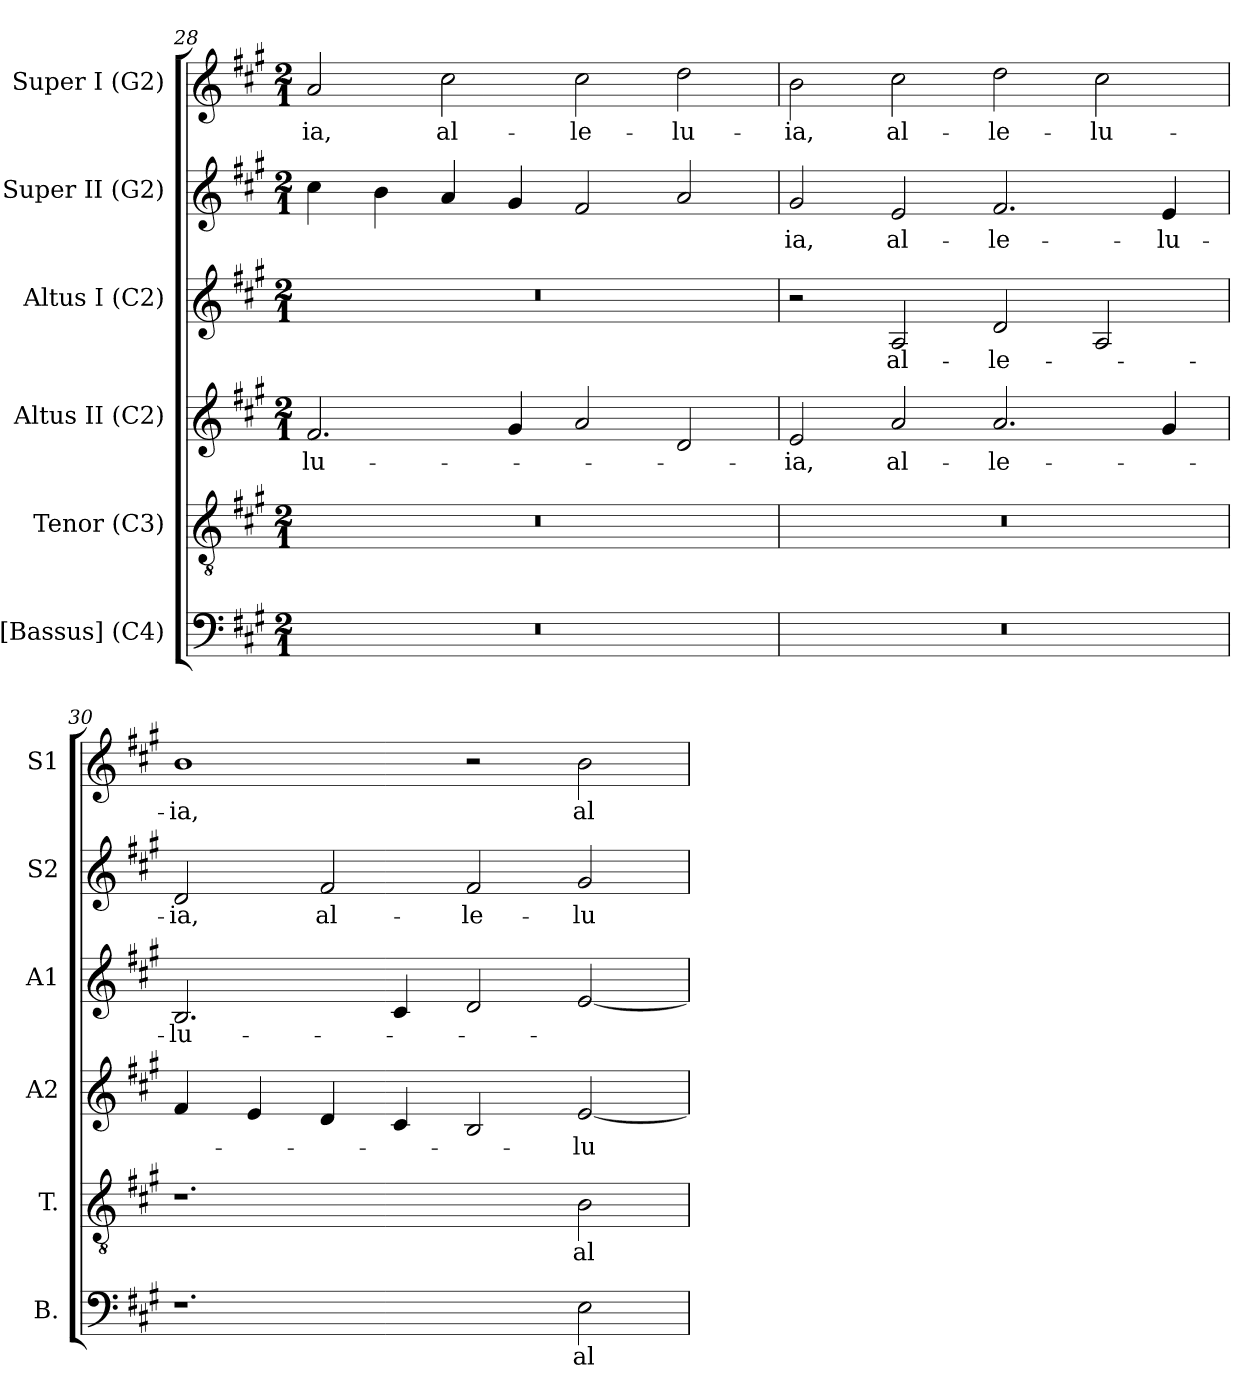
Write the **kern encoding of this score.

**kern	**text	**kern	**text	**kern	**text	**kern	**text	**kern	**text	**kern	**text
*part6	*part6	*part5	*part5	*part4	*part4	*part3	*part3	*part2	*part2	*part1	*part1
*staff6	*staff6	*staff5	*staff5	*staff4	*staff4	*staff3	*staff3	*staff2	*staff2	*staff1	*staff1
*I"[Bassus] (C4)	*	*I"Tenor (C3)	*	*I"Altus II (C2)	*	*I"Altus I (C2)	*	*I"Super II (G2)	*	*I"Super I (G2)	*
*I'B.	*	*I'T.	*	*I'A2	*	*I'A1	*	*I'S2	*	*I'S1	*
*clefF4	*	*clefGv2	*	*clefG2	*	*clefG2	*	*clefG2	*	*clefG2	*
*	*	*ITrd7c12	*	*	*	*	*	*	*	*	*
*k[f#c#g#]	*	*k[f#c#g#]	*	*k[f#c#g#]	*	*k[f#c#g#]	*	*k[f#c#g#]	*	*k[f#c#g#]	*
*A:	*	*A:	*	*A:	*	*A:	*	*A:	*	*A:	*
*M2/1	*	*M2/1	*	*M2/1	*	*M2/1	*	*M2/1	*	*M2/1	*
=28	=28	=28	=28	=28	=28	=28	=28	=28	=28	=28	=28
!LO:N:vis=1	!	!LO:N:vis=1	!	!	!	!	!	!	!	!	!
!	!	!	!	!	!LO:LY:b:color=#000000	!LO:N:vis=1	!	!	!	!	!
!	!	!	!	!	!	!	!	!	!	!	!LO:LY:b:color=#000000
0r	.	0r	.	2.f#i/	-lu-	0r	.	4cc#i\	.	2ai/	-ia,
.	.	.	.	.	.	.	.	4bi\	.	.	.
!	!	!	!	!	!	!	!	!	!	!	!LO:LY:b:color=#000000
.	.	.	.	.	.	.	.	4ai/	.	2cc#i\	al-
.	.	.	.	4g#i/	.	.	.	4g#i/	.	.	.
!	!	!	!	!	!	!	!	!	!	!	!LO:LY:b:color=#000000
.	.	.	.	2ai/	.	.	.	2f#i/	.	2cc#i\	-le-
!	!	!	!	!	!	!	!	!	!	!	!LO:LY:b:color=#000000
.	.	.	.	2di/	.	.	.	2ai/	.	2ddi\	-lu-
!!LO:PB:g=z
=29	=29	=29	=29	=29	=29	=29	=29	=29	=29	=29	=29
!LO:N:vis=1	!	!LO:N:vis=1	!	!	!	!	!	!	!	!	!
!	!	!	!	!	!LO:LY:b:color=#000000	!	!	!	!	!	!
!	!	!	!	!	!	!	!	!	!LO:LY:b:color=#000000	!	!
!	!	!	!	!	!	!	!	!	!	!	!LO:LY:b:color=#000000
0r	.	0r	.	2ei/	-ia,	2r	.	2g#i/	-ia,	2bi\	-ia,
!	!	!	!	!	!LO:LY:b:color=#000000	!	!	!	!	!	!
!	!	!	!	!	!	!	!LO:LY:b:color=#000000	!	!	!	!
!	!	!	!	!	!	!	!	!	!LO:LY:b:color=#000000	!	!
!	!	!	!	!	!	!	!	!	!	!	!LO:LY:b:color=#000000
.	.	.	.	2ai/	al-	2Ai/	al-	2ei/	al-	2cc#i\	al-
!	!	!	!	!	!LO:LY:b:color=#000000	!	!	!	!	!	!
!	!	!	!	!	!	!	!LO:LY:b:color=#000000	!	!	!	!
!	!	!	!	!	!	!	!	!	!LO:LY:b:color=#000000	!	!
!	!	!	!	!	!	!	!	!	!	!	!LO:LY:b:color=#000000
.	.	.	.	2.ai/	-le-	2di/	-le-	2.f#i/	-le-	2ddi\	-le-
!	!	!	!	!	!	!	!	!	!	!	!LO:LY:b:color=#000000
.	.	.	.	.	.	2Ai/	.	.	.	2cc#i\	-lu-
!	!	!	!	!	!	!	!	!	!LO:LY:b:color=#000000	!	!
.	.	.	.	4g#i/	.	.	.	4ei/	-lu-	.	.
=30	=30	=30	=30	=30	=30	=30	=30	=30	=30	=30	=30
!	!	!	!	!	!	!	!LO:LY:b:color=#000000	!	!	!	!
!	!	!	!	!	!	!	!	!	!LO:LY:b:color=#000000	!	!
!	!	!	!	!	!	!	!	!	!	!	!LO:LY:b:color=#000000
1.r	.	1.r	.	4f#i/	.	2.Bi/	-lu-	2di/	-ia,	1bi	-ia,
.	.	.	.	4ei/	.	.	.	.	.	.	.
!	!	!	!	!	!	!	!	!	!LO:LY:b:color=#000000	!	!
.	.	.	.	4di/	.	.	.	2f#i/	al-	.	.
.	.	.	.	4c#i/	.	4c#i/	.	.	.	.	.
!	!	!	!	!	!	!	!	!	!LO:LY:b:color=#000000	!	!
.	.	.	.	2Bi/	.	2di/	.	2f#i/	-le-	2r	.
!	!LO:LY:b:color=#000000	!	!	!	!	!	!	!	!	!	!
!	!	!	!LO:LY:b:color=#000000	!	!	!	!	!	!	!	!
!	!	!	!	!	!LO:LY:b:color=#000000	!	!	!	!	!	!
!	!	!	!	!	!	!	!	!	!LO:LY:b:color=#000000	!	!
!	!	!	!	!	!	!	!	!	!	!	!LO:LY:b:color=#000000
2Ei\	al-	2BBi\	al-	[2ei/	-lu-	[2ei/	.	2g#i/	-lu-	2bi\	al-
=	=	=	=	=	=	=	=	=	=	=	=
*-	*-	*-	*-	*-	*-	*-	*-	*-	*-	*-	*-
